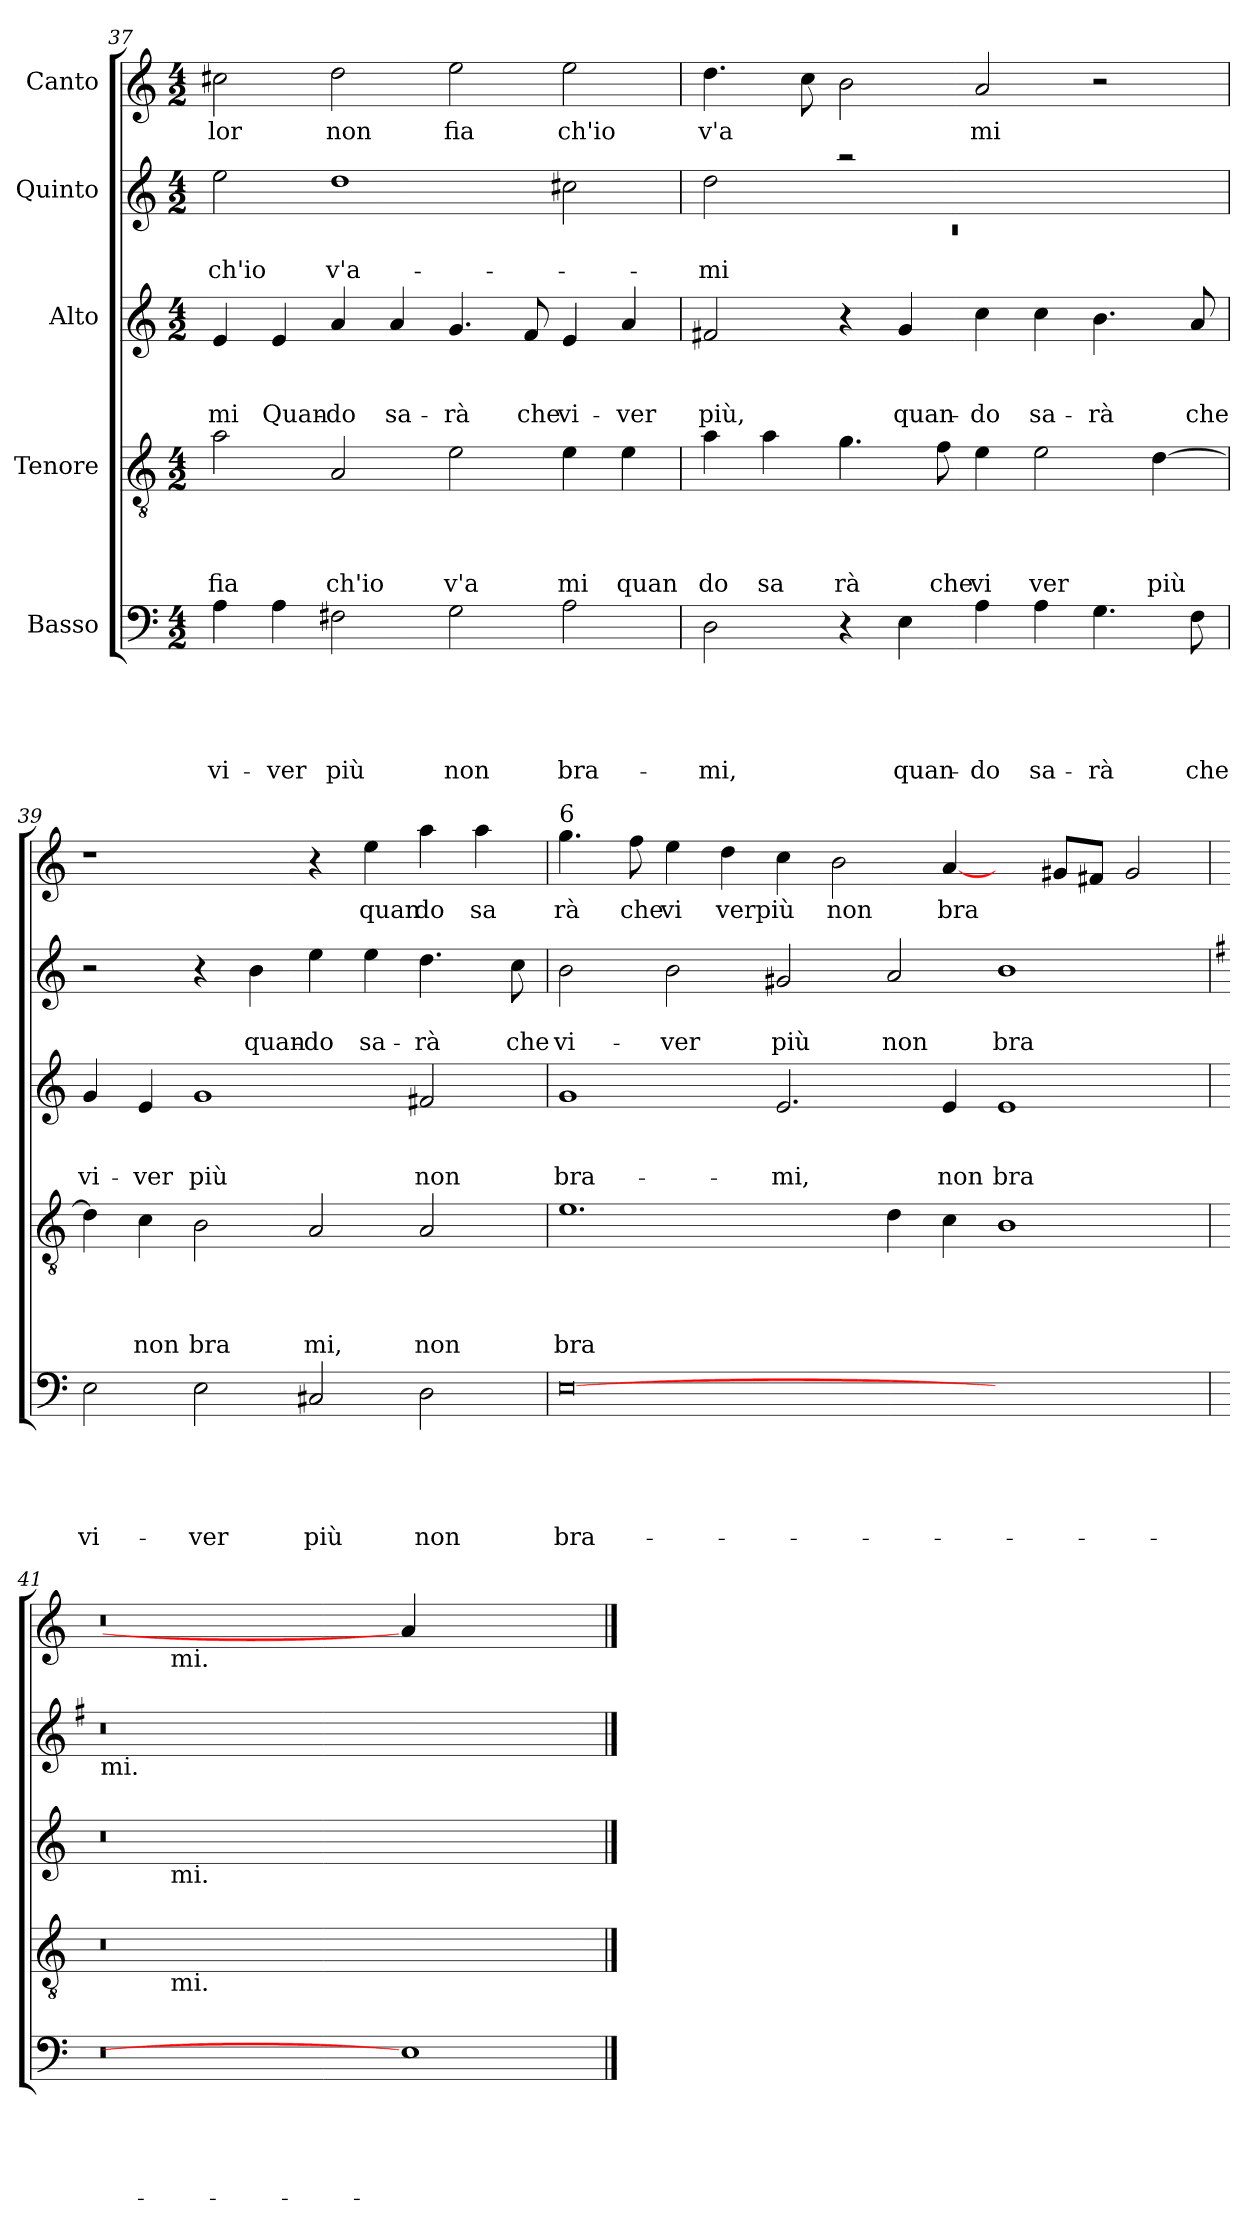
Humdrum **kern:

**kern	**text	**text	**text	**text	**text	**kern	**text	**text	**text	**text	**kern	**text	**text	**text	**kern	**text	**text	**kern	**text
*part5	*part5	*part5	*part5	*part5	*part5	*part4	*part4	*part4	*part4	*part4	*part3	*part3	*part3	*part3	*part2	*part2	*part2	*part1	*part1
*staff5	*staff5	*staff5	*staff5	*staff5	*staff5	*staff4	*staff4	*staff4	*staff4	*staff4	*staff3	*staff3	*staff3	*staff3	*staff2	*staff2	*staff2	*staff1	*staff1
*I"Basso	*	*	*	*	*	*I"Tenore	*	*	*	*	*I"Alto	*	*	*	*I"Quinto	*	*	*I"Canto	*
!!LO:LB:g=z
*clefF4	*	*	*	*	*	*clefGv2	*	*	*	*	*clefG2	*	*	*	*clefG2	*	*	*clefG2	*
*k[]	*	*	*	*	*	*k[]	*	*	*	*	*k[]	*	*	*	*k[]	*	*	*k[]	*
*C:	*	*	*	*	*	*C:	*	*	*	*	*C:	*	*	*	*C:	*	*	*C:	*
*M4/2	*	*	*	*	*	*M4/2	*	*	*	*	*M4/2	*	*	*	*M4/2	*	*	*M4/2	*
=37	=37	=37	=37	=37	=37	=37	=37	=37	=37	=37	=37	=37	=37	=37	=37	=37	=37	=37	=37
!	!	!	!	!	!LO:LY:b	!	!	!	!	!LO:LY:b	!	!	!	!LO:LY:b	!	!	!LO:LY:b	!	!LO:LY:b
4A\	.	.	.	.	vi-	2a\	.	.	.	fia	4e/	.	.	-mi	2ee\	.	ch'io	2cc#X\	lor
!	!	!	!	!	!LO:LY:b	!	!	!	!	!	!	!	!	!LO:LY:b	!	!	!	!	!
4A\	.	.	.	.	-ver	.	.	.	.	.	4e/	.	.	Quan-	.	.	.	.	.
!	!	!	!	!	!LO:LY:b	!	!	!	!	!LO:LY:b	!	!	!	!LO:LY:b	!	!	!LO:LY:b	!	!LO:LY:b
2F#X\	.	.	.	.	più	2A/	.	.	.	ch'io	4a/	.	.	-do	1dd	.	v'a-	2dd\	non
!	!	!	!	!	!	!	!	!	!	!	!	!	!	!LO:LY:b	!	!	!	!	!
.	.	.	.	.	.	.	.	.	.	.	4a/	.	.	sa-	.	.	.	.	.
!	!	!	!	!	!LO:LY:b	!	!	!	!	!LO:LY:b	!	!	!	!LO:LY:b	!	!	!	!	!LO:LY:b
2G\	.	.	.	.	non	2e\	.	.	.	v'a	4.g/	.	.	-rà	.	.	.	2ee\	fia
!	!	!	!	!	!	!	!	!	!	!	!	!	!	!LO:LY:b	!	!	!	!	!
.	.	.	.	.	.	.	.	.	.	.	8f/	.	.	che	.	.	.	.	.
!	!	!	!	!	!LO:LY:b	!	!	!	!	!LO:LY:b	!	!	!	!LO:LY:b	!	!	!	!	!LO:LY:b
2A\	.	.	.	.	bra-	4e\	.	.	.	mi	4e/	.	.	vi-	2cc#X\	.	.	2ee\	ch'io
!	!	!	!	!	!	!	!	!	!	!LO:LY:b	!	!	!	!LO:LY:b	!	!	!	!	!
.	.	.	.	.	.	4e\	.	.	.	quan	4a/	.	.	-ver	.	.	.	.	.
=38	=38	=38	=38	=38	=38	=38	=38	=38	=38	=38	=38	=38	=38	=38	=38	=38	=38	=38	=38
*	*	*	*	*	*	*	*	*	*	*	*	*	*	*	*^	*	*	*	*
!	!	!	!	!	!LO:LY:b	!	!	!	!	!LO:LY:b	!	!	!	!LO:LY:b	!	!LO:N:vis=1	!	!LO:LY:b	!	!LO:LY:b
2D\	.	.	.	.	-mi,	4a\	.	.	.	do	2f#X/	.	.	più,	2dd\	0rc	.	-mi	4.dd\	v'a
!	!	!	!	!	!	!	!	!	!	!LO:LY:b	!	!	!	!	!	!	!	!	!	!
.	.	.	.	.	.	4a\	.	.	.	sa	.	.	.	.	.	.	.	.	.	.
.	.	.	.	.	.	.	.	.	.	.	.	.	.	.	.	.	.	.	8cc\	.
!	!	!	!	!	!	!	!	!	!	!LO:LY:b	!	!	!	!	!	!	!	!	!	!
4r	.	.	.	.	.	4.g\	.	.	.	rà	4r	.	.	.	2raa	.	.	.	2b\	.
!	!	!	!	!	!LO:LY:b	!	!	!	!	!	!	!	!	!LO:LY:b	!	!	!	!	!	!
4E\	.	.	.	.	quan-	.	.	.	.	.	4g/	.	.	quan-	.	.	.	.	.	.
!	!	!	!	!	!	!	!	!	!	!LO:LY:b	!	!	!	!	!	!	!	!	!	!
.	.	.	.	.	.	8f\	.	.	.	che	.	.	.	.	.	.	.	.	.	.
!	!	!	!	!	!LO:LY:b	!	!	!	!	!LO:LY:b	!	!	!	!LO:LY:b	!	!	!	!	!	!LO:LY:b
4A\	.	.	.	.	-do	4e\	.	.	.	vi	4cc\	.	.	-do	1ryy	.	.	.	2a/	mi
!	!	!	!	!	!LO:LY:b	!	!	!	!	!LO:LY:b	!	!	!	!LO:LY:b	!	!	!	!	!	!
4A\	.	.	.	.	sa-	2e\	.	.	.	ver	4cc\	.	.	sa-	.	.	.	.	.	.
!	!	!	!	!	!LO:LY:b	!	!	!	!	!	!	!	!	!LO:LY:b	!	!	!	!	!	!
4.G\	.	.	.	.	-rà	.	.	.	.	.	4.b\	.	.	-rà	.	.	.	.	2r	.
!	!	!	!	!	!	!	!	!	!	!LO:LY:b	!	!	!	!	!	!	!	!	!	!
.	.	.	.	.	.	[>4d\	.	.	.	più	.	.	.	.	.	.	.	.	.	.
!	!	!	!	!	!LO:LY:b	!	!	!	!	!	!	!	!	!LO:LY:b	!	!	!	!	!	!
8F\	.	.	.	.	che	.	.	.	.	.	8a/	.	.	che	.	.	.	.	.	.
*	*	*	*	*	*	*	*	*	*	*	*	*	*	*	*v	*v	*	*	*	*
=39	=39	=39	=39	=39	=39	=39	=39	=39	=39	=39	=39	=39	=39	=39	=39	=39	=39	=39	=39
!	!	!	!	!	!LO:LY:b	!	!	!	!	!	!	!	!	!LO:LY:b	!	!	!	!	!
2E\	.	.	.	.	vi-	4d\]	.	.	.	.	4g/	.	.	vi-	2r	.	.	1r	.
!	!	!	!	!	!	!	!	!	!	!LO:LY:b	!	!	!	!LO:LY:b	!	!	!	!	!
.	.	.	.	.	.	4c\	.	.	.	non	4e/	.	.	-ver	.	.	.	.	.
!	!	!	!	!	!LO:LY:b	!	!	!	!	!LO:LY:b	!	!	!	!LO:LY:b	!	!	!	!	!
2E\	.	.	.	.	-ver	2B\	.	.	.	bra	1g	.	.	più	4r	.	.	.	.
!	!	!	!	!	!	!	!	!	!	!	!	!	!	!	!	!	!LO:LY:b	!	!
.	.	.	.	.	.	.	.	.	.	.	.	.	.	.	4b\	.	quan-	.	.
!	!	!	!	!	!LO:LY:b	!	!	!	!	!LO:LY:b	!	!	!	!	!	!	!LO:LY:b	!	!
2C#X/	.	.	.	.	più	2A/	.	.	.	mi,	.	.	.	.	4ee\	.	-do	4r	.
!	!	!	!	!	!	!	!	!	!	!	!	!	!	!	!	!	!LO:LY:b	!	!LO:LY:b
.	.	.	.	.	.	.	.	.	.	.	.	.	.	.	4ee\	.	sa-	4ee\	quan
!	!	!	!	!	!LO:LY:b	!	!	!	!	!LO:LY:b	!	!	!	!LO:LY:b	!	!	!LO:LY:b	!	!LO:LY:b
2D\	.	.	.	.	non	2A/	.	.	.	non	2f#X/	.	.	non	4.dd\	.	-rà	4aa\	do
!	!	!	!	!	!	!	!	!	!	!	!	!	!	!	!	!	!	!	!LO:LY:b
.	.	.	.	.	.	.	.	.	.	.	.	.	.	.	.	.	.	4aa\	sa
!	!	!	!	!	!	!	!	!	!	!	!	!	!	!	!	!	!LO:LY:b	!	!
.	.	.	.	.	.	.	.	.	.	.	.	.	.	.	8cc\	.	che	.	.
=40	=40	=40	=40	=40	=40	=40	=40	=40	=40	=40	=40	=40	=40	=40	=40	=40	=40	=40	=40
!	!	!	!	!	!	!	!	!	!	!	!	!	!	!	!	!	!	!LO:TX:a:t=6	!
!	!	!	!	!	!LO:LY:b	!	!	!	!	!LO:LY:b	!	!	!	!LO:LY:b	!	!	!LO:LY:b	!	!LO:LY:b
[0E	.	.	.	.	bra-	1.e	.	.	.	bra	1g	.	.	bra-	2b\	.	vi-	4.gg>\	rà
!	!	!	!	!	!	!	!	!	!	!	!	!	!	!	!	!	!	!	!LO:LY:b
.	.	.	.	.	.	.	.	.	.	.	.	.	.	.	.	.	.	8ff\	che
!	!	!	!	!	!	!	!	!	!	!	!	!	!	!	!	!	!LO:LY:b	!	!LO:LY:b
.	.	.	.	.	.	.	.	.	.	.	.	.	.	.	2b\	.	-ver	4ee\	vi
!	!	!	!	!	!	!	!	!	!	!	!	!	!	!	!	!	!	!	!LO:LY:b
.	.	.	.	.	.	.	.	.	.	.	.	.	.	.	.	.	.	4dd\	verpiù
!	!	!	!	!	!	!	!	!	!	!	!	!	!	!LO:LY:b	!	!	!LO:LY:b	!	!
.	.	.	.	.	.	.	.	.	.	.	2.e/	.	.	-mi,	2g#X/	.	più	4cc\	.
!	!	!	!	!	!	!	!	!	!	!	!	!	!	!	!	!	!	!	!LO:LY:b
.	.	.	.	.	.	.	.	.	.	.	.	.	.	.	.	.	.	2b\	non
!	!	!	!	!	!	!	!	!	!	!	!	!	!	!	!	!	!LO:LY:b	!	!
.	.	.	.	.	.	4d\	.	.	.	.	.	.	.	.	2a/	.	non	.	.
!	!	!	!	!	!	!	!	!	!	!	!	!	!	!LO:LY:b	!	!	!	!	!LO:LY:b
.	.	.	.	.	.	4c\	.	.	.	.	4e/	.	.	non	.	.	.	[4a/	bra
!	!	!	!	!	!	!	!	!	!	!	!	!	!	!LO:LY:b	!	!	!LO:LY:b	!	!
1ryy	.	.	.	.	.	1B	.	.	.	.	1e	.	.	bra-	1b	.	bra-	4ryy	.
.	.	.	.	.	.	.	.	.	.	.	.	.	.	.	.	.	.	8g#X/L	.
.	.	.	.	.	.	.	.	.	.	.	.	.	.	.	.	.	.	8f#X/J	.
.	.	.	.	.	.	.	.	.	.	.	.	.	.	.	.	.	.	2g#/	.
=41	=41	=41	=41	=41	=41	=41	=41	=41	=41	=41	=41	=41	=41	=41	=41	=41	=41	=41	=41
*	*	*	*	*	*	*	*	*	*	*	*	*	*	*	*k[f#]	*	*	*	*
*	*	*	*	*	*	*	*	*	*	*	*	*	*	*	*G:	*	*	*	*
!	!	!	!	!	!	!	!	!	!	!	!	!	!	!	!LO:TX:b:t=mi.	!	!	!	!
*	*	*	*	*	*	*^	*	*	*	*	*^	*	*	*	*	*	*	*^	*
0r	.	.	.	.	.	0r	4ryy	.	.	.	.	0r	4ryy	.	.	.	0r	.	.	0r	4ryy	.
.	.	.	.	.	.	.	32ryy	.	.	.	.	.	32ryy	.	.	.	.	.	.	.	32ryy	.
!	!	!	!	!	!	!	!	!	!	!	!	!	!	!	!	!	!	!	!	!	!LO:TX:b:t=mi.	!
!	!	!	!	!	!	!	!	!	!	!	!	!	!LO:TX:b:t=mi.	!	!	!	!	!	!	!	!	!
!	!	!	!	!	!	!	!LO:TX:b:t=mi.	!	!	!	!	!	!	!	!	!	!	!	!	!	!	!
.	.	.	.	.	.	.	1ryy	.	.	.	.	.	1ryy	.	.	.	.	.	.	.	1ryy	.
.	.	.	.	.	.	.	1ryy	.	.	.	.	.	1ryy	.	.	.	.	.	.	.	1ryy	.
1E]	.	.	.	.	.	1ryy	.	.	.	.	.	1ryy	.	.	.	.	1ryy	.	.	4a/]	.	.
.	.	.	.	.	.	.	.	.	.	.	.	.	.	.	.	.	.	.	.	2.ryy	.	.
.	.	.	.	.	.	.	2ryy	.	.	.	.	.	2ryy	.	.	.	.	.	.	.	2ryy	.
.	.	.	.	.	.	.	8..ryy	.	.	.	.	.	8..ryy	.	.	.	.	.	.	.	8..ryy	.
*	*	*	*	*	*	*v	*v	*	*	*	*	*	*	*	*	*	*	*	*	*v	*v	*
*	*	*	*	*	*	*	*	*	*	*	*v	*v	*	*	*	*	*	*	*	*
==	==	==	==	==	==	==	==	==	==	==	==	==	==	==	==	==	==	==	==
*-	*-	*-	*-	*-	*-	*-	*-	*-	*-	*-	*-	*-	*-	*-	*-	*-	*-	*-	*-
